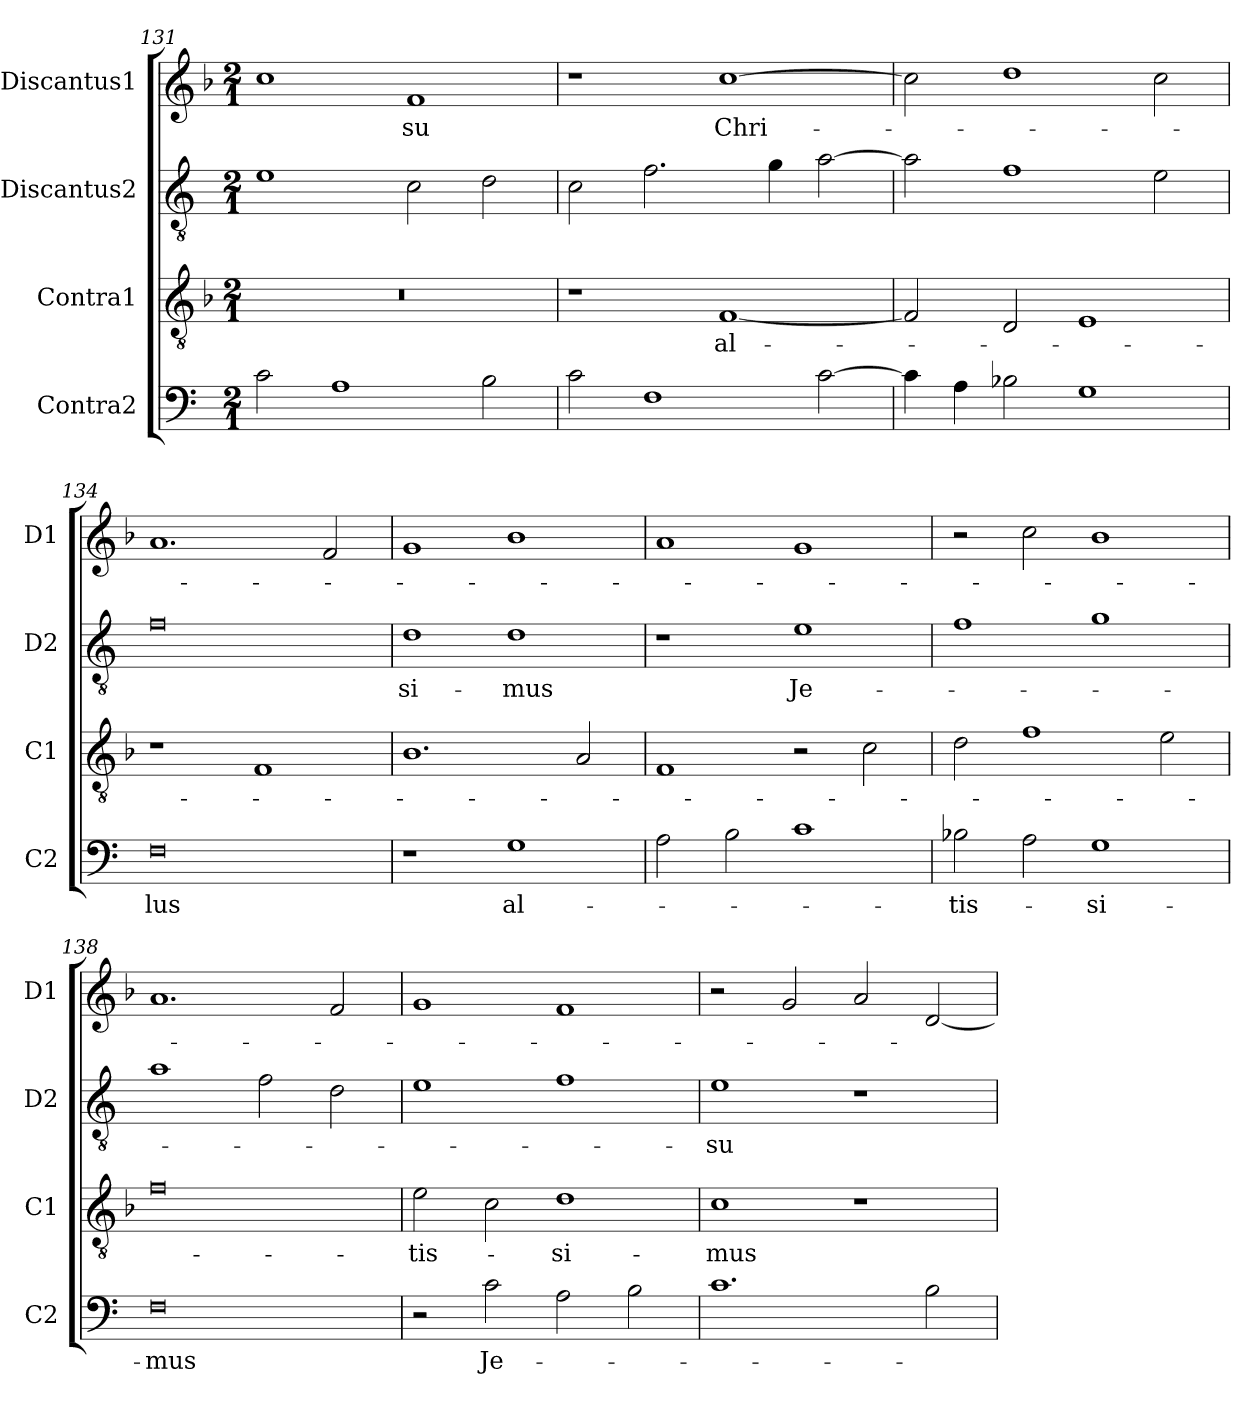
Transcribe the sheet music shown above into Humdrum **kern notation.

**kern	**text	**kern	**text	**kern	**text	**kern	**text
*part4	*part4	*part3	*part3	*part2	*part2	*part1	*part1
*staff4	*staff4	*staff3	*staff3	*staff2	*staff2	*staff1	*staff1
*I"Contra2	*	*I"Contra1	*	*I"Discantus2	*	*I"Discantus1	*
*I'C2	*	*I'C1	*	*I'D2	*	*I'D1	*
*clefF4	*	*clefGv2	*	*clefGv2	*	*clefG2	*
*k[]	*	*k[b-]	*	*k[]	*	*k[b-]	*
*M2/1	*	*M2/1	*	*M2/1	*	*M2/1	*
=131	=131	=131	=131	=131	=131	=131	=131
2c\	.	0r	.	1e	.	1cc	.
1A	.	.	.	.	.	.	.
.	.	.	.	2c\	.	1f	-su
2B\	.	.	.	2d\	.	.	.
=132	=132	=132	=132	=132	=132	=132	=132
2c\	.	1r	.	2c\	.	1r	.
1F	.	.	.	2.f\	.	.	.
.	.	[1F	al-	.	.	[1cc	Chri-
.	.	.	.	4g\	.	.	.
[2c\	.	.	.	[2a\	.	.	.
=133	=133	=133	=133	=133	=133	=133	=133
4c\]	.	2F/]	.	2a\]	.	2cc\]	.
4A\	.	.	.	.	.	.	.
2B-X\	.	2D/	.	1f	.	1dd	.
1G	.	1E	.	.	.	.	.
.	.	.	.	2e\	.	2cc\	.
=134	=134	=134	=134	=134	=134	=134	=134
0F	-lus	1r	.	0f	.	1.a	.
.	.	1F	.	.	.	.	.
.	.	.	.	.	.	2f/	.
=135	=135	=135	=135	=135	=135	=135	=135
1r	.	1.B-	.	1d	-si-	1g	.
1G	al-	.	.	1d	-mus	1b-	.
.	.	2A/	.	.	.	.	.
=136	=136	=136	=136	=136	=136	=136	=136
2A\	.	1F	.	1r	.	1a	.
2B\	.	.	.	.	.	.	.
1c	.	2r	.	1e	Je-	1g	.
.	.	2c\	.	.	.	.	.
=137	=137	=137	=137	=137	=137	=137	=137
2B-X\	-tis-	2d\	.	1f	.	2r	.
2A\	.	1f	.	.	.	2cc\	.
1G	-si-	.	.	1g	.	1b-	.
.	.	2e\	.	.	.	.	.
=138	=138	=138	=138	=138	=138	=138	=138
0F	-mus	0f	.	1a	.	1.a	.
.	.	.	.	2f\	.	.	.
.	.	.	.	2d\	.	2f/	.
=139	=139	=139	=139	=139	=139	=139	=139
2r	.	2e\	-tis-	1e	.	1g	.
2c\	Je-	2c\	.	.	.	.	.
2A\	.	1d	-si-	1f	.	1f	.
2B\	.	.	.	.	.	.	.
=140	=140	=140	=140	=140	=140	=140	=140
1.c	.	1c	-mus	1e	-su	2r	.
.	.	.	.	.	.	2g/	.
.	.	1r	.	1r	.	2a/	.
2B\	.	.	.	.	.	[2d/	.
=	=	=	=	=	=	=	=
*-	*-	*-	*-	*-	*-	*-	*-
